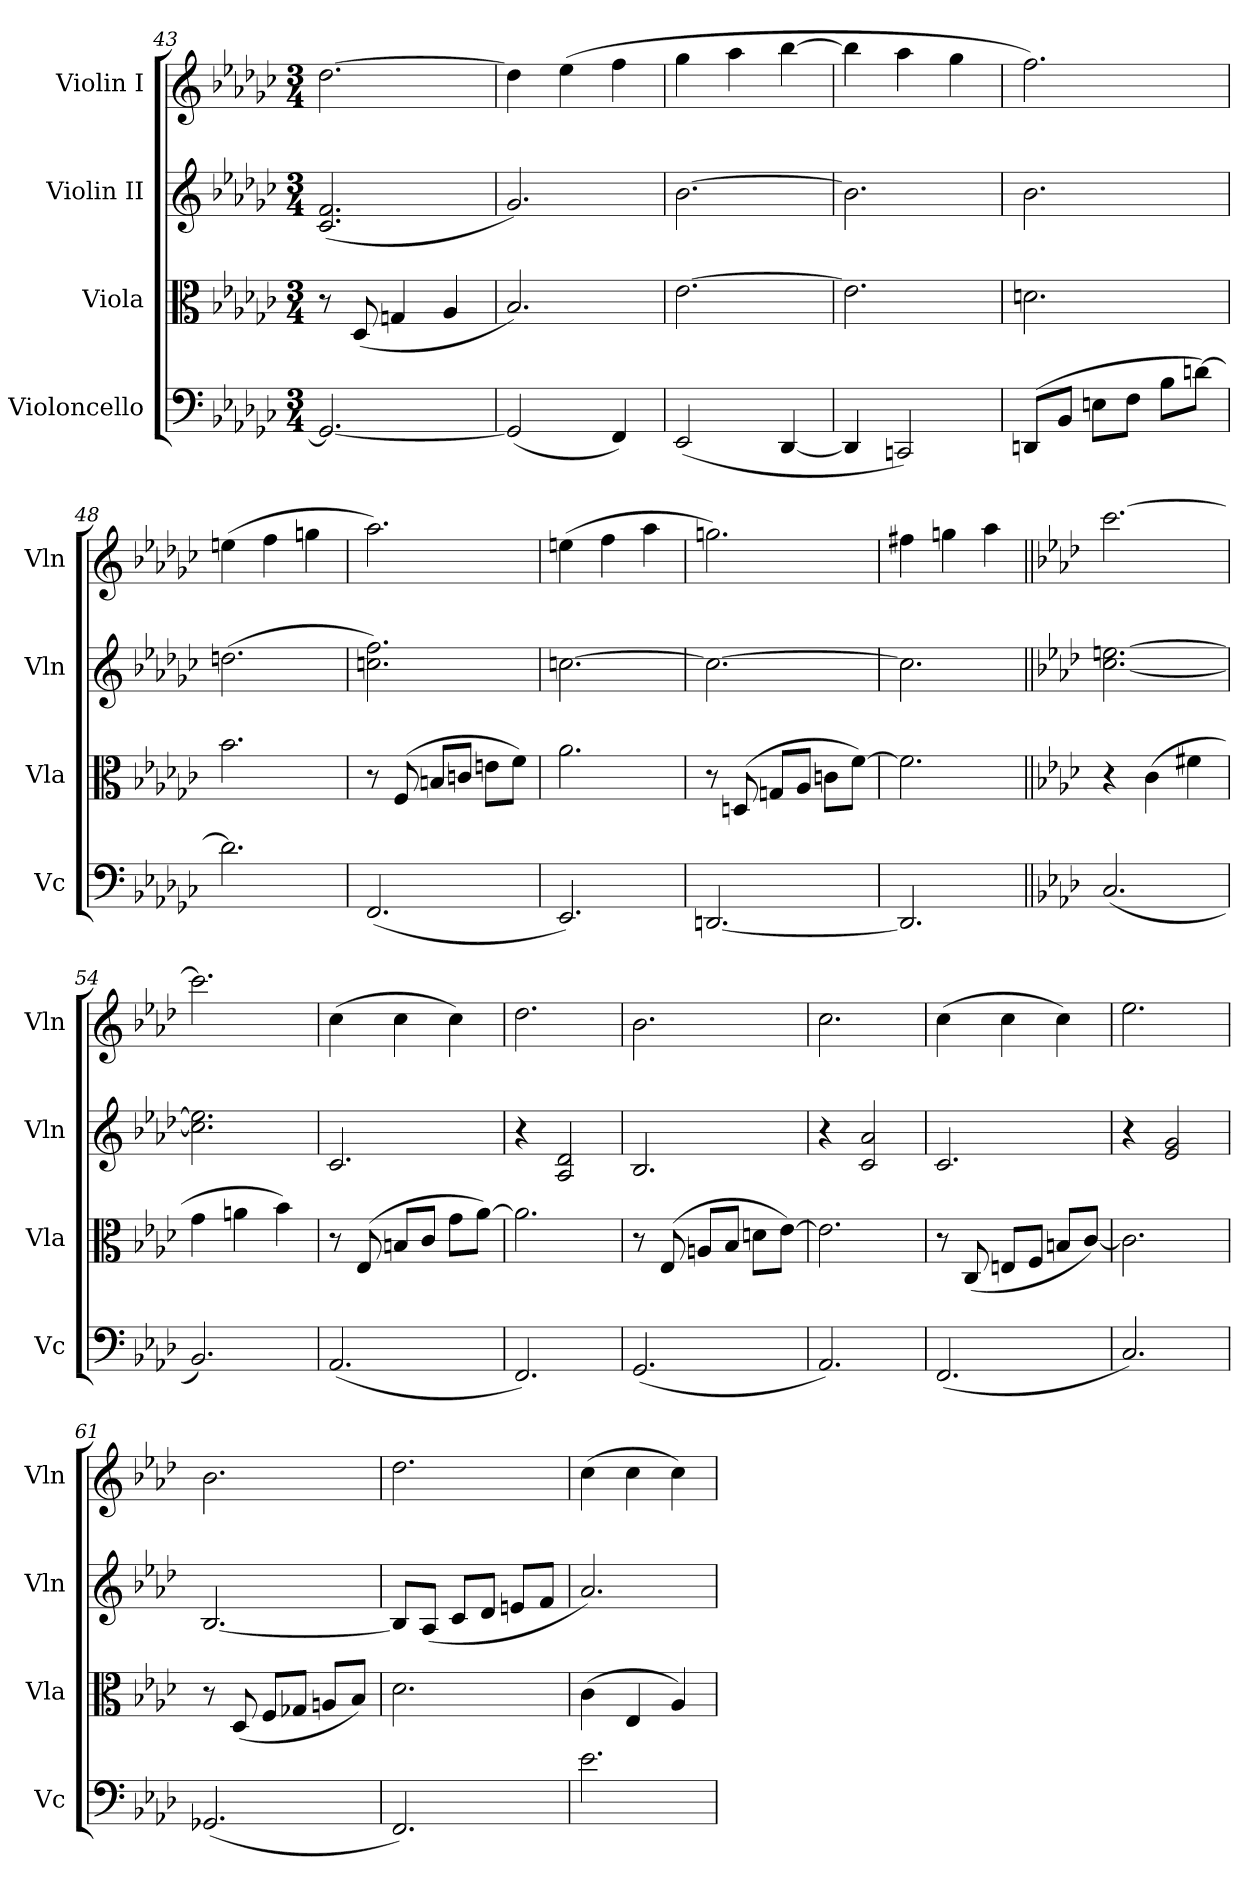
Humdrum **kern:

**kern	**kern	**kern	**kern
*part4	*part3	*part2	*part1
*staff4	*staff3	*staff2	*staff1
*I"Violoncello	*I"Viola	*I"Violin II	*I"Violin I
*I'Vc	*I'Vla	*I'Vln	*I'Vln
*clefF4	*clefC3	*clefG2	*clefG2
*k[b-e-a-d-g-c-]	*k[b-e-a-d-g-c-]	*k[b-e-a-d-g-c-]	*k[b-e-a-d-g-c-]
*M3/4	*M3/4	*M3/4	*M3/4
=43	=43	=43	=43
2.GG-/_	8r	(<2.c-/ 2.f/	[2.dd-\
.	(<8D-/	.	.
.	4Gn/	.	.
.	4A-/	.	.
!!LO:LB:g=z
=44	=44	=44	=44
(<2GG-/]	2.B-/)	2.g-/)	4dd-\]
.	.	.	(>4ee-\
4FF/)	.	.	4ff\
=45	=45	=45	=45
(<2EE-/	[2.e-\	[2.b-\	4gg-\
.	.	.	4aa-\
[4DD-/	.	.	[4bb-\
=46	=46	=46	=46
4DD-/]	2.e-\]	2.b-\]	4bb-\]
2CCn/)	.	.	4aa-\
.	.	.	4gg-\
=47	=47	=47	=47
(>8DDn/L	2.dn\	2.b-\	2.ff\)
8BB-/J	.	.	.
8En\L	.	.	.
8F\J	.	.	.
8B-\L	.	.	.
[8dn\J)	.	.	.
=48	=48	=48	=48
2.d\]	2.b-\	(>2.ddn\	(>4een\
.	.	.	4ff\
.	.	.	4ggn\
=49	=49	=49	=49
(<2.FF/	8r	2.ccn\ 2.ff\)	2.aa-\)
.	(>8F/	.	.
.	8Bn/L	.	.
.	8cn/J	.	.
.	8en\L	.	.
.	8f\J)	.	.
=50	=50	=50	=50
2.EE-/)	2.a-\	[2.ccn\	(>4een\
.	.	.	4ff\
.	.	.	4aa-\
!!LO:LB:g=z
=51	=51	=51	=51
[2.DDn/	8r	2.cc\_	2.ggn\)
.	(>8Dn/	.	.
.	8Gn/L	.	.
.	8A-/J	.	.
.	8cn\L	.	.
.	[8f\J)	.	.
=52	=52	=52	=52
2.DD/]	2.f\]	2.cc\]	4ff#X\
.	.	.	4ggn\
.	.	.	4aa-\
=53||	=53||	=53||	=53||
*k[b-e-a-d-]	*k[b-e-a-d-]	*k[b-e-a-d-]	*k[b-e-a-d-]
(<2.C/	4r	[2.cc\ [2.een\	[2.ccc\
.	(>4c\	.	.
.	4f#X\	.	.
=54	=54	=54	=54
2.BB-/)	4g\	2.cc\] 2.ee\]	2.ccc\]
.	4an\	.	.
.	4b-\)	.	.
=55	=55	=55	=55
(<2.AA-/	8r	2.c/	(>4cc\
.	(>8E-/	.	.
.	8Bn/L	.	4cc\
.	8c/J	.	.
.	8g\L	.	4cc\)
.	[8a-\J)	.	.
=56	=56	=56	=56
2.FF/)	2.a-\]	4r	2.dd-\
.	.	2A-/ 2d-/	.
=57	=57	=57	=57
(<2.GG/	8r	2.B-/	2.b-\
.	(<8E-/	.	.
.	8An/L	.	.
.	8B-/J	.	.
.	8dn\L	.	.
.	[8e-\J)	.	.
!!LO:PB:g=z
=58	=58	=58	=58
2.AA-/)	2.e-\]	4r	2.cc\
.	.	2c/ 2a-/	.
=59	=59	=59	=59
(<2.FF/	8r	2.c/	(>4cc\
.	(<8C/	.	.
.	8En/L	.	4cc\
.	8F/J	.	.
.	8Bn/L	.	4cc\)
.	[8c/J)	.	.
=60	=60	=60	=60
2.C/)	2.c\]	4r	2.ee-\
.	.	2e-/ 2g/	.
=61	=61	=61	=61
(<2.GG-X/	8r	[2.B-/	2.b-\
.	(<8D-/	.	.
.	8F/L	.	.
.	8G-X/J	.	.
.	8An/L	.	.
.	8B-/J)	.	.
=62	=62	=62	=62
2.FF/)	2.d-\	8B-/L]	2.dd-\
.	.	(<8A-/J	.
.	.	8c/L	.
.	.	8d-/J	.
.	.	8en/L	.
.	.	8f/J	.
=63	=63	=63	=63
2.e-\	(>4c\	2.a-/)	(>4cc\
.	4E-/	.	4cc\
.	4A-/)	.	4cc\)
=	=	=	=
*-	*-	*-	*-
